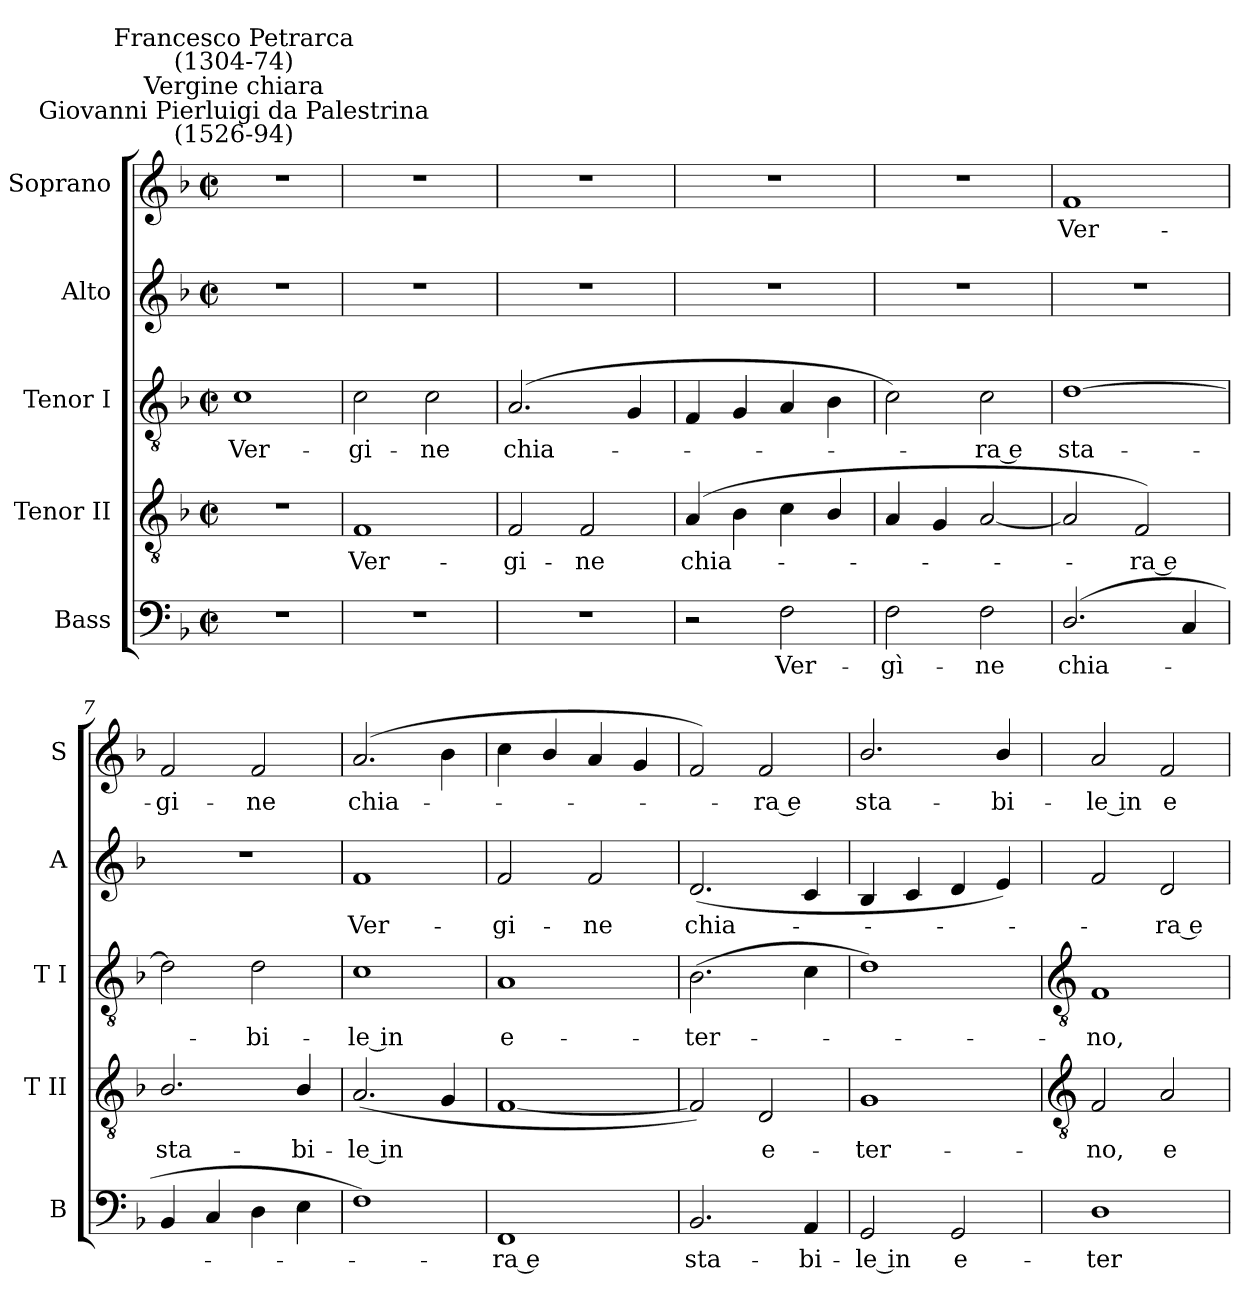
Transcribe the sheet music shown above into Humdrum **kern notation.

**kern	**text	**kern	**text	**kern	**text	**kern	**text	**kern	**text
*part5	*part5	*part4	*part4	*part3	*part3	*part2	*part2	*part1	*part1
*staff5	*staff5	*staff4	*staff4	*staff3	*staff3	*staff2	*staff2	*staff1	*staff1
*I"Bass	*	*I"Tenor II	*	*I"Tenor I	*	*I"Alto	*	*I"Soprano	*
*I'B	*	*I'T II	*	*I'T I	*	*I'A	*	*I'S	*
*clefF4	*	*clefGv2	*	*clefGv2	*	*clefG2	*	*clefG2	*
*k[b-]	*	*k[b-]	*	*k[b-]	*	*k[b-]	*	*k[b-]	*
*F:	*	*F:	*	*F:	*	*F:	*	*F:	*
*M2/2	*	*M2/2	*	*M2/2	*	*M2/2	*	*M2/2	*
*met(c|)	*	*met(c|)	*	*met(c|)	*	*met(c|)	*	*met(c|)	*
=1	=1	=1	=1	=1	=1	=1	=1	=1	=1
!	!	!	!	!	!	!	!	!LO:TX:a:cj:t=Giovanni Pierluigi da Palestrina\n(1526-94)	!
!	!	!	!	!	!	!	!	!LO:TX:a:cj:t=Vergine chiara	!
!	!	!	!	!	!	!	!	!LO:TX:a:cj:t=Francesco Petrarca\n(1304-74)	!
!	!	!	!	!	!LO:LY:b	!	!	!	!
1r	.	1r	.	1c	Ver-	1r	.	1r	.
=2	=2	=2	=2	=2	=2	=2	=2	=2	=2
!	!	!	!LO:LY:b	!	!LO:LY:b	!	!	!	!
1r	.	1F	Ver-	2c	-gi-	1r	.	1r	.
!	!	!	!	!	!LO:LY:b	!	!	!	!
.	.	.	.	2c	-ne	.	.	.	.
=3	=3	=3	=3	=3	=3	=3	=3	=3	=3
!	!	!	!LO:LY:b	!	!LO:LY:b	!	!	!	!
1r	.	2F	-gi-	(>2.A	chia-	1r	.	1r	.
!	!	!	!LO:LY:b	!	!	!	!	!	!
.	.	2F	-ne	.	.	.	.	.	.
.	.	.	.	4G	.	.	.	.	.
=4	=4	=4	=4	=4	=4	=4	=4	=4	=4
!	!	!	!LO:LY:b	!	!	!	!	!	!
2r	.	(<4A	chia-	4F	.	1r	.	1r	.
.	.	4B-	.	4G	.	.	.	.	.
!	!LO:LY:b	!	!	!	!	!	!	!	!
2F	Ver-	4c	.	4A	.	.	.	.	.
.	.	4B-/	.	4B-	.	.	.	.	.
=5	=5	=5	=5	=5	=5	=5	=5	=5	=5
!	!LO:LY:b	!	!	!	!	!	!	!	!
2F	-gì-	4A	.	2c)	.	1r	.	1r	.
.	.	4G	.	.	.	.	.	.	.
!	!LO:LY:b	!	!	!	!LO:LY:b	!	!	!	!
2F	-ne	[2A	.	2c	ra e	.	.	.	.
=6	=6	=6	=6	=6	=6	=6	=6	=6	=6
!	!LO:LY:b	!	!	!	!LO:LY:b	!	!	!	!LO:LY:b
(>2.D/	chia-	2A]	.	[1d	sta-	1r	.	1f	Ver-
!	!	!	!LO:LY:b	!	!	!	!	!	!
.	.	2F)	ra e	.	.	.	.	.	.
4C	.	.	.	.	.	.	.	.	.
=7	=7	=7	=7	=7	=7	=7	=7	=7	=7
!	!	!	!LO:LY:b	!	!	!	!	!	!LO:LY:b
4BB-	.	2.B-/	sta-	2d]	.	1r	.	2f	-gi-
4C	.	.	.	.	.	.	.	.	.
!	!	!	!	!	!LO:LY:b	!	!	!	!LO:LY:b
4D	.	.	.	2d	bi-	.	.	2f	-ne
!	!	!	!LO:LY:b	!	!	!	!	!	!
4E	.	4B-/	-bi-	.	.	.	.	.	.
=8	=8	=8	=8	=8	=8	=8	=8	=8	=8
!	!	!	!LO:LY:b	!	!LO:LY:b	!	!LO:LY:b	!	!LO:LY:b
1F)	.	(<2.A	-le in	1c	-le in	1f	Ver-	(<2.a	chia-
.	.	4G	.	.	.	.	.	4b-	.
=9	=9	=9	=9	=9	=9	=9	=9	=9	=9
!	!LO:LY:b	!	!	!	!LO:LY:b	!	!LO:LY:b	!	!
1FF	ra e	[1F	.	1A	e-	2f	-gi-	4cc	.
.	.	.	.	.	.	.	.	4b-/	.
!	!	!	!	!	!	!	!LO:LY:b	!	!
.	.	.	.	.	.	2f	-ne	4a	.
.	.	.	.	.	.	.	.	4g	.
=10	=10	=10	=10	=10	=10	=10	=10	=10	=10
!	!LO:LY:b	!	!	!	!LO:LY:b	!	!LO:LY:b	!	!
2.BB-	sta-	2F])	.	(>2.B-	-ter-	(<2.d	chia-	2f)	.
!	!	!	!LO:LY:b	!	!	!	!	!	!LO:LY:b
.	.	2D	e-	.	.	.	.	2f	ra e
!	!LO:LY:b	!	!	!	!	!	!	!	!
4AA	-bi-	.	.	4c	.	4c	.	.	.
=11	=11	=11	=11	=11	=11	=11	=11	=11	=11
!	!LO:LY:b	!	!LO:LY:b	!	!	!	!	!	!LO:LY:b
2GG	-le in	1G	-ter-	1d)	.	4B-	.	2.b-/	sta-
.	.	.	.	.	.	4c	.	.	.
!	!LO:LY:b	!	!	!	!	!	!	!	!
2GG	e-	.	.	.	.	4d	.	.	.
!	!	!	!	!	!	!	!	!	!LO:LY:b
.	.	.	.	.	.	4e)	.	4b-/	-bi-
!!LO:LB:g=z
=12	=12	=12	=12	=12	=12	=12	=12	=12	=12
*	*	*clefGv2	*	*clefGv2	*	*	*	*	*
!	!LO:LY:b	!	!LO:LY:b	!	!LO:LY:b	!	!	!	!LO:LY:b
1D	-ter-	2F	-no,	1F	no,	2f	.	2a	-le in
!	!	!	!LO:LY:b	!	!	!	!LO:LY:b	!	!LO:LY:b
.	.	2A	e	.	.	2d	ra e	2f	e-
=	=	=	=	=	=	=	=	=	=
*-	*-	*-	*-	*-	*-	*-	*-	*-	*-
